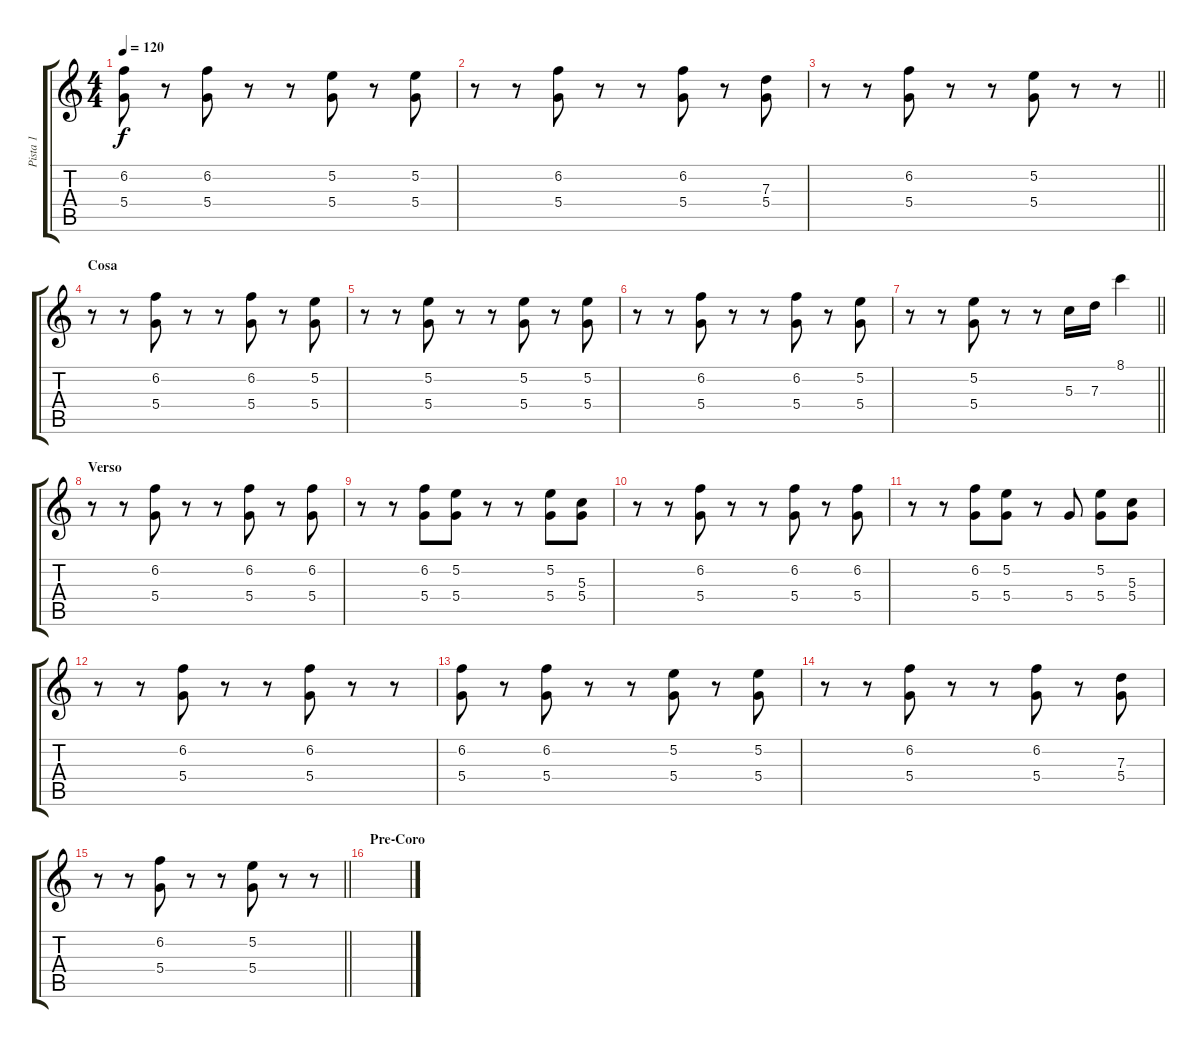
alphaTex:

\track ("Pista 1" "Pista 1") {instrument electricguitarmuted}
\staff {score tabs}
\tuning (E4 B3 G3 D3 A2 E2) {hide}
\ts (4 4)
\tempo 120
\clef g2
\ks c
(6.2 5.4).8{dy f} r.8 (6.2 5.4).8 r.8 r.8 (5.2 5.4).8 r.8 (5.2 5.4).8 |
r.8 r.8 (6.2 5.4).8 r.8 r.8 (6.2 5.4).8 r.8 (7.3 5.4).8 |
\barLineRight lightlight
r.8 r.8 (6.2 5.4).8 r.8 r.8 (5.2 5.4).8 r.8 r.8 |
\section ("" "Cosa")
r.8 r.8 (6.2 5.4).8 r.8 r.8 (6.2 5.4).8 r.8 (5.2 5.4).8 |
r.8 r.8 (5.2 5.4).8 r.8 r.8 (5.2 5.4).8 r.8 (5.2 5.4).8 |
r.8 r.8 (6.2 5.4).8 r.8 r.8 (6.2 5.4).8 r.8 (5.2 5.4).8 |
\barLineRight lightlight
r.8 r.8 (5.2 5.4).8 r.8 r.8 5.3.16 7.3.16 8.1.4 |
\section ("" "Verso")
r.8 r.8 (6.2 5.4).8 r.8 r.8 (6.2 5.4).8 r.8 (6.2 5.4).8 |
r.8 r.8 (6.2 5.4).8 (5.2 5.4).8 r.8 r.8 (5.2 5.4).8 (5.3 5.4).8 |
r.8 r.8 (6.2 5.4).8 r.8 r.8 (6.2 5.4).8 r.8 (6.2 5.4).8 |
r.8 r.8 (6.2 5.4).8 (5.2 5.4).8 r.8 5.4.8 (5.2 5.4).8 (5.3 5.4).8 |
r.8 r.8 (6.2 5.4).8 r.8 r.8 (6.2 5.4).8 r.8 r.8 |
(6.2 5.4).8 r.8 (6.2 5.4).8 r.8 r.8 (5.2 5.4).8 r.8 (5.2 5.4).8 |
r.8 r.8 (6.2 5.4).8 r.8 r.8 (6.2 5.4).8 r.8 (7.3 5.4).8 |
\barLineRight lightlight
r.8 r.8 (6.2 5.4).8 r.8 r.8 (5.2 5.4).8 r.8 r.8 |
\section ("" "Pre-Coro")
